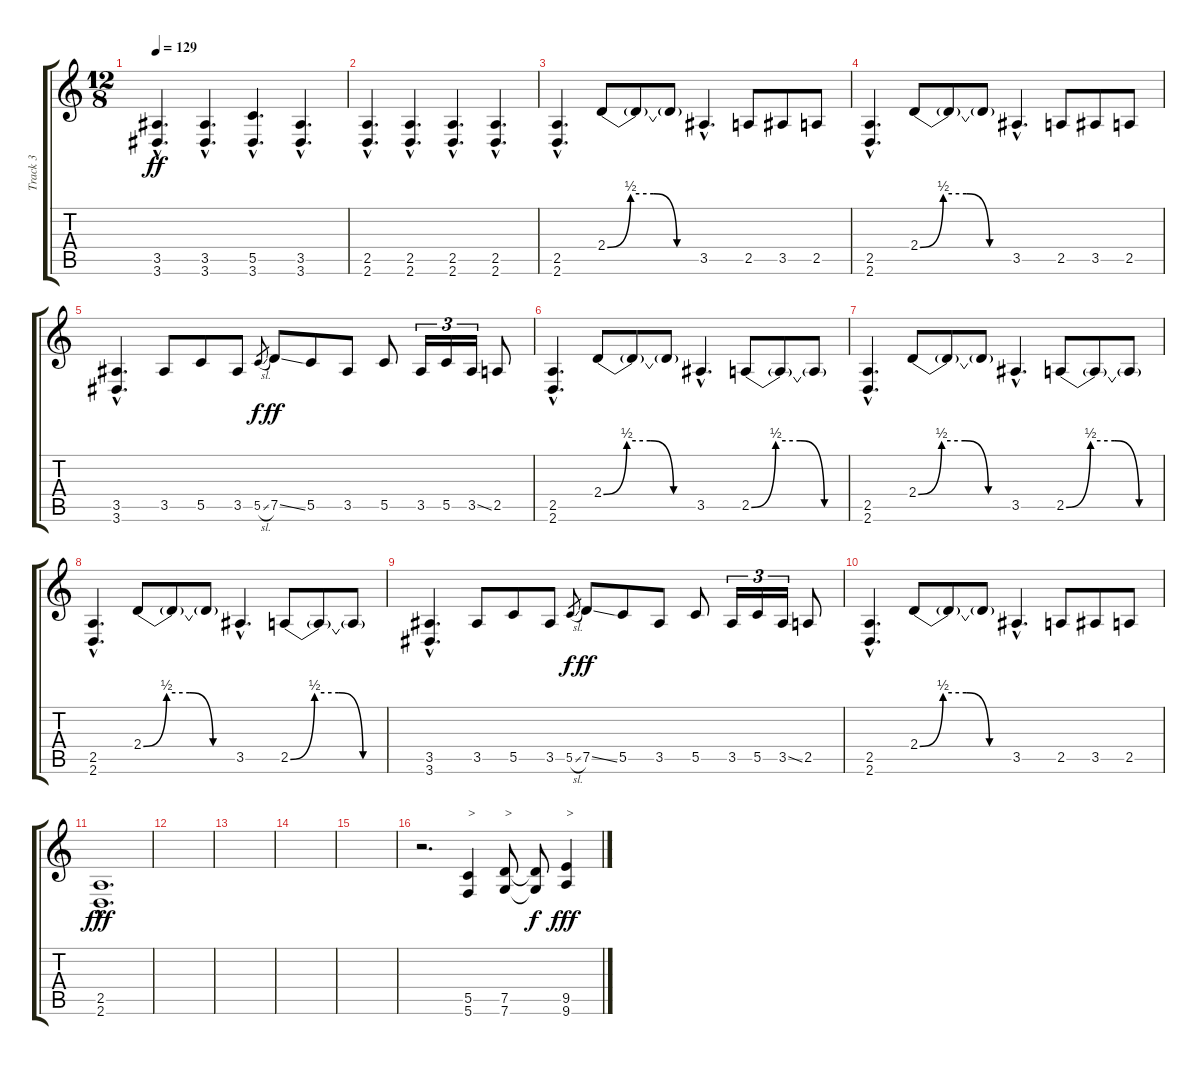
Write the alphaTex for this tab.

\track ("Track 3" "Track 3") {instrument distortionguitar}
\staff {score tabs}
\tuning (D4 A3 F3 C3 G2 C2) {hide}
\ts (12 8)
\tempo 129
\clef g2
\ks c
(3.5{hac} 3.6{hac}).4{d dy ff} (3.5{hac} 3.6{hac}).4{d} (5.5{hac} 3.6{hac}).4{d} (3.5{hac} 3.6{hac}).4{d} |
(2.5{hac} 2.6{hac}).4{d} (2.5{hac} 2.6{hac}).4{d} (2.5{hac} 2.6{hac}).4{d} (2.5{hac} 2.6{hac}).4{d} |
(2.5{hac} 2.6{hac}).4{d} 2.4{be (custom 0 0 15 2 30 2 45 0 60 0)}.8 2.4{t}.8 2.4{t}.8 3.5{hac}.4{d} 2.5.8 3.5.8 2.5.8 |
(2.5{hac} 2.6{hac}).4{d} 2.4{be (custom 0 0 15 2 30 2 45 0 60 0)}.8 2.4{t}.8 2.4{t}.8 3.5{hac}.4{d} 2.5.8 3.5.8 2.5.8 |
(3.5{hac} 3.6{hac}).4{d} 3.5.8 5.5.8 3.5.8 5.5{sl}.8{gr dy f} 7.5{ss}.8{dy ff} 5.5.8 3.5.8 5.5.8 3.5.16{tu (3 2)} 5.5.16{tu (3 2)} 3.5{ss}.16{tu (3 2)} 2.5.8 |
(2.5{hac} 2.6{hac}).4{d} 2.4{be (custom 0 0 15 2 30 2 45 0 60 0)}.8 2.4{t}.8 2.4{t}.8 3.5{hac}.4{d} 2.5{be (custom 0 0 15 2 30 2 45 0 60 0)}.8 2.5{t}.8 2.5{t}.8 |
(2.5{hac} 2.6{hac}).4{d} 2.4{be (custom 0 0 15 2 30 2 45 0 60 0)}.8 2.4{t}.8 2.4{t}.8 3.5{hac}.4{d} 2.5{be (custom 0 0 15 2 30 2 45 0 60 0)}.8 2.5{t}.8 2.5{t}.8 |
(2.5{hac} 2.6{hac}).4{d} 2.4{be (custom 0 0 15 2 30 2 45 0 60 0)}.8 2.4{t}.8 2.4{t}.8 3.5{hac}.4{d} 2.5{be (custom 0 0 15 2 30 2 45 0 60 0)}.8 2.5{t}.8 2.5{t}.8 |
(3.5{hac} 3.6{hac}).4{d} 3.5.8 5.5.8 3.5.8 5.5{sl}.8{gr dy f} 7.5{ss}.8{dy ff} 5.5.8 3.5.8 5.5.8 3.5.16{tu (3 2)} 5.5.16{tu (3 2)} 3.5{ss}.16{tu (3 2)} 2.5.8 |
(2.5{hac} 2.6{hac}).4{d} 2.4{be (custom 0 0 15 2 30 2 45 0 60 0)}.8 2.4{t}.8 2.4{t}.8 3.5{hac}.4{d} 2.5.8 3.5.8 2.5.8 |
(2.5{hac} 2.6{hac}).1{d dy fff volume 5} |
|
|
|
|
r.2{d} (5.5 5.6).4{txt ">"} (7.5 7.6).8{txt ">"} (7.5{t} 7.6{t}).8{dy f} (9.5{ss} 9.6{ss}).4{txt ">" dy fff}
